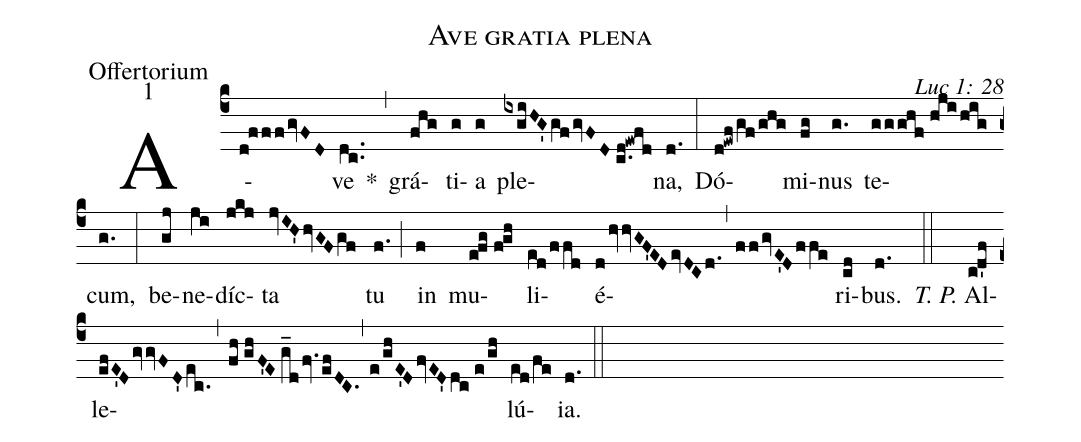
name: Ave gratia plena;
office-part: Offertorium;
mode: 1;
commentary: Luc 1: 28;
%%
(c4) A(d!fff/gvFD)ve(dc..) *(,) grá(fhg)ti(g)a(g) ple(ixgiHG'/gf/gvFD//c.d!ewfd)na,(d.) (:)
Dó(d!ewf/gf/ghg)mi(fg)nus(g.) te(ggghf//hji/hig)cum,(g.) (:)
be(gj)ne(ji)díc(jkj)ta(jvIH'/hvGF/gf) tu(f.) (;) in(f) mu(e!fg//f!gh)li(ed/ffd)é(d/hvvGF'ED/evDCd.,ff/gvE'D/ffe)ri(cd)bus.(d.) (::)
<i>T. P.</i> Al(c!d'f)le(efE'D/gvvFD'/ec.,fh//gh/F'E//g_d/fv.efDC.,e/ghE'D/fvED'/dc//e/gh)lú(ed/fe)ia.(d.) (::)
